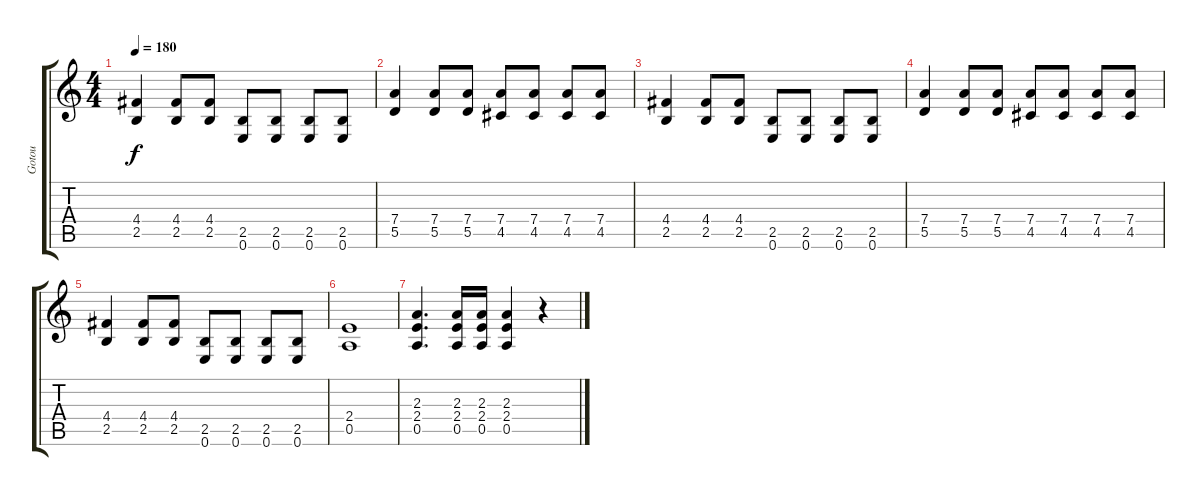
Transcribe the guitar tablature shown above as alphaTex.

\track ("Gotou" "Gotou") {instrument distortionguitar}
\staff {score tabs}
\tuning (E4 B3 G3 D3 A2 E2) {hide}
\ts (4 4)
\tempo 180
\clef g2
\ks c
(4.4 2.5).4{dy f} (4.4 2.5).8 (4.4 2.5).8 (2.5 0.6).8 (2.5 0.6).8 (2.5 0.6).8 (2.5 0.6).8 |
(7.4 5.5).4 (7.4 5.5).8 (7.4 5.5).8 (7.4 4.5).8 (7.4 4.5).8 (7.4 4.5).8 (7.4 4.5).8 |
(4.4 2.5).4 (4.4 2.5).8 (4.4 2.5).8 (2.5 0.6).8 (2.5 0.6).8 (2.5 0.6).8 (2.5 0.6).8 |
(7.4 5.5).4 (7.4 5.5).8 (7.4 5.5).8 (7.4 4.5).8 (7.4 4.5).8 (7.4 4.5).8 (7.4 4.5).8 |
(4.4 2.5).4 (4.4 2.5).8 (4.4 2.5).8 (2.5 0.6).8 (2.5 0.6).8 (2.5 0.6).8 (2.5 0.6).8 |
(2.4 0.5).1 |
(2.3 2.4 0.5).4{d} (2.3 2.4 0.5).16 (2.3 2.4 0.5).16 (2.3 2.4 0.5).4 r.4
